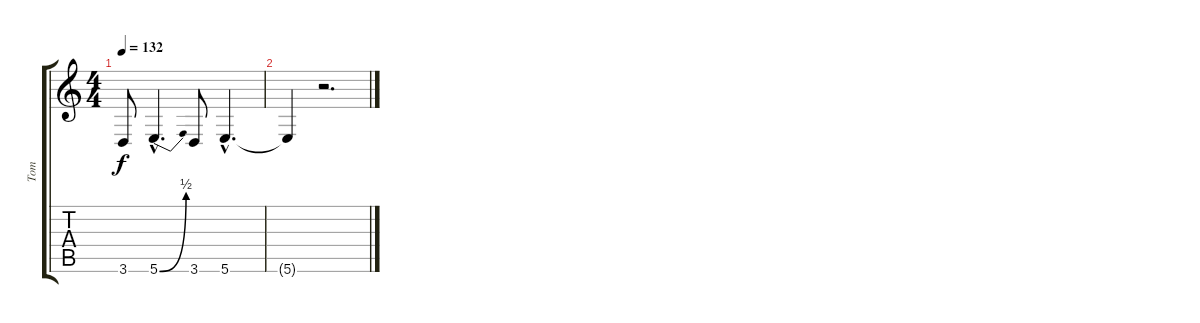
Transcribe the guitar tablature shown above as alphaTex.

\track ("Tom" "Tom") {instrument distortionguitar}
\staff {score tabs}
\tuning (E4 B3 G3 D3 A2 B1) {hide}
\ts (4 4)
\tempo 132
\clef g2
\ks c
3.6.8{dy f} 5.6{be (bend 0 0 60 2) hac}.4{d} 3.6.8 5.6{hac}.4{d} |
5.6{t}.4 r.2{d}
